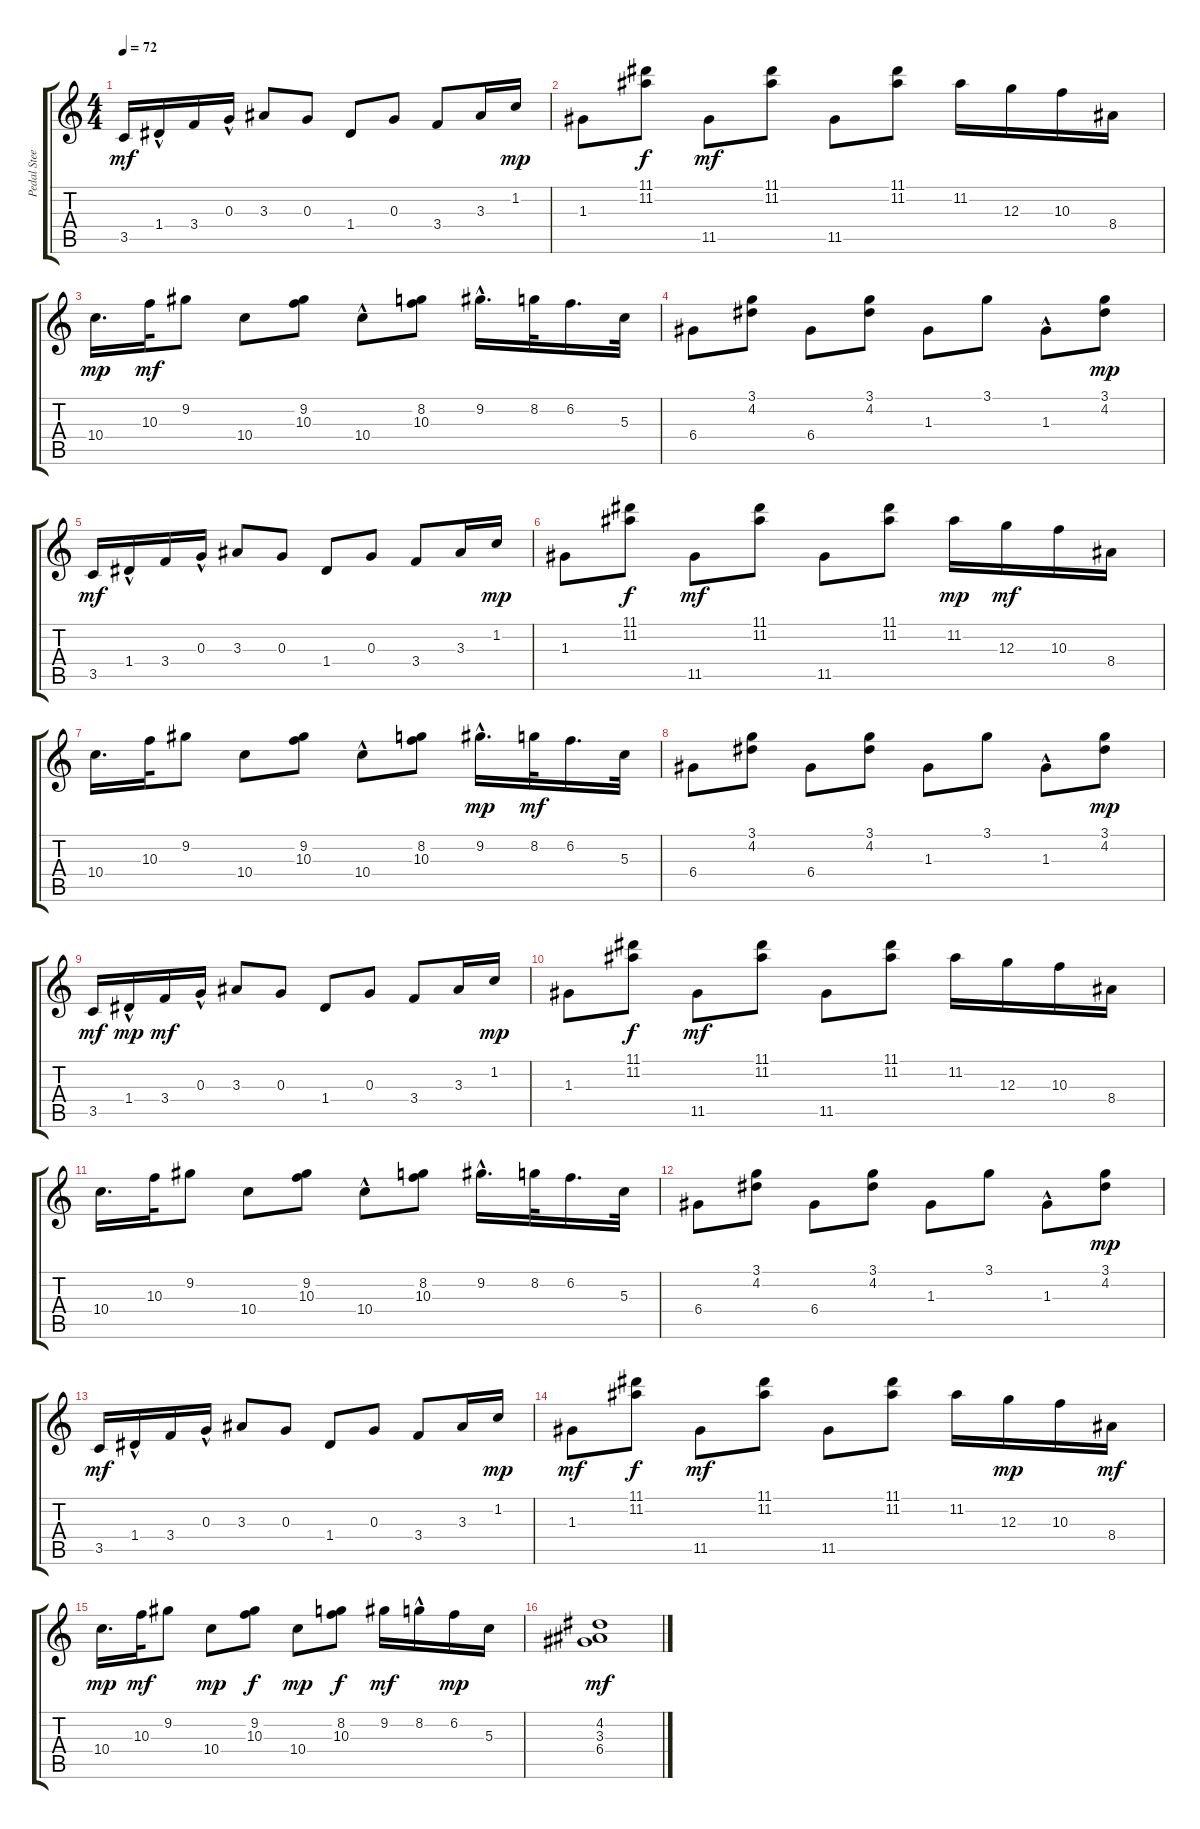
\track ("Pedal Steel Guitar" "Pedal Stee") {instrument acousticguitarsteel}
\staff {score tabs}
\tuning (E4 B3 G3 D3 A2 E2) {hide}
\ts (4 4)
\tempo 72
\clef g2
\ks c
3.5.16{dy mf} 1.4{hac}.16 3.4.16 0.3{hac}.16 3.3.8 0.3.8 1.4.8 0.3.8 3.4.8 3.3.16 1.2.16{dy mp} |
1.3.8 (11.1 11.2).8{dy f} 11.5.8{dy mf} (11.1 11.2).8 11.5.8 (11.1 11.2).8 11.2.16 12.3.16 10.3.16 8.4.16 |
10.4.16{d dy mp} 10.3.32{dy mf} 9.2.8 10.4.8 (9.2 10.3).8 10.4{hac}.8 (8.2 10.3).8 9.2{hac}.16{d} 8.2.32 6.2.16{d} 5.3.32 |
6.4.8 (3.1 4.2).8 6.4.8 (3.1 4.2).8 1.3.8 3.1.8 1.3{hac}.8 (3.1 4.2).8{dy mp} |
3.5.16{dy mf} 1.4{hac}.16 3.4.16 0.3{hac}.16 3.3.8 0.3.8 1.4.8 0.3.8 3.4.8 3.3.16 1.2.16{dy mp} |
1.3.8 (11.1 11.2).8{dy f} 11.5.8{dy mf} (11.1 11.2).8 11.5.8 (11.1 11.2).8 11.2.16{dy mp} 12.3.16{dy mf} 10.3.16 8.4.16 |
10.4.16{d} 10.3.32 9.2.8 10.4.8 (9.2 10.3).8 10.4{hac}.8 (8.2 10.3).8 9.2{hac}.16{d dy mp} 8.2.32{dy mf} 6.2.16{d} 5.3.32 |
6.4.8 (3.1 4.2).8 6.4.8 (3.1 4.2).8 1.3.8 3.1.8 1.3{hac}.8 (3.1 4.2).8{dy mp} |
3.5.16{dy mf} 1.4{hac}.16{dy mp} 3.4.16{dy mf} 0.3{hac}.16 3.3.8 0.3.8 1.4.8 0.3.8 3.4.8 3.3.16 1.2.16{dy mp} |
1.3.8 (11.1 11.2).8{dy f} 11.5.8{dy mf} (11.1 11.2).8 11.5.8 (11.1 11.2).8 11.2.16 12.3.16 10.3.16 8.4.16 |
10.4.16{d} 10.3.32 9.2.8 10.4.8 (9.2 10.3).8 10.4{hac}.8 (8.2 10.3).8 9.2{hac}.16{d} 8.2.32 6.2.16{d} 5.3.32 |
6.4.8 (3.1 4.2).8 6.4.8 (3.1 4.2).8 1.3.8 3.1.8 1.3{hac}.8 (3.1 4.2).8{dy mp} |
3.5.16{dy mf} 1.4{hac}.16 3.4.16 0.3{hac}.16 3.3.8 0.3.8 1.4.8 0.3.8 3.4.8 3.3.16 1.2.16{dy mp} |
1.3.8{dy mf} (11.1 11.2).8{dy f} 11.5.8{dy mf} (11.1 11.2).8 11.5.8 (11.1 11.2).8 11.2.16 12.3.16{dy mp} 10.3.16 8.4.16{dy mf} |
10.4.16{d dy mp} 10.3.32{dy mf} 9.2.8 10.4.8{dy mp} (9.2 10.3).8{dy f} 10.4.8{dy mp} (8.2 10.3).8{dy f} 9.2.16{dy mf} 8.2{hac}.16 6.2.16{dy mp} 5.3.16 |
(4.2 3.3 6.4).1{dy mf}
